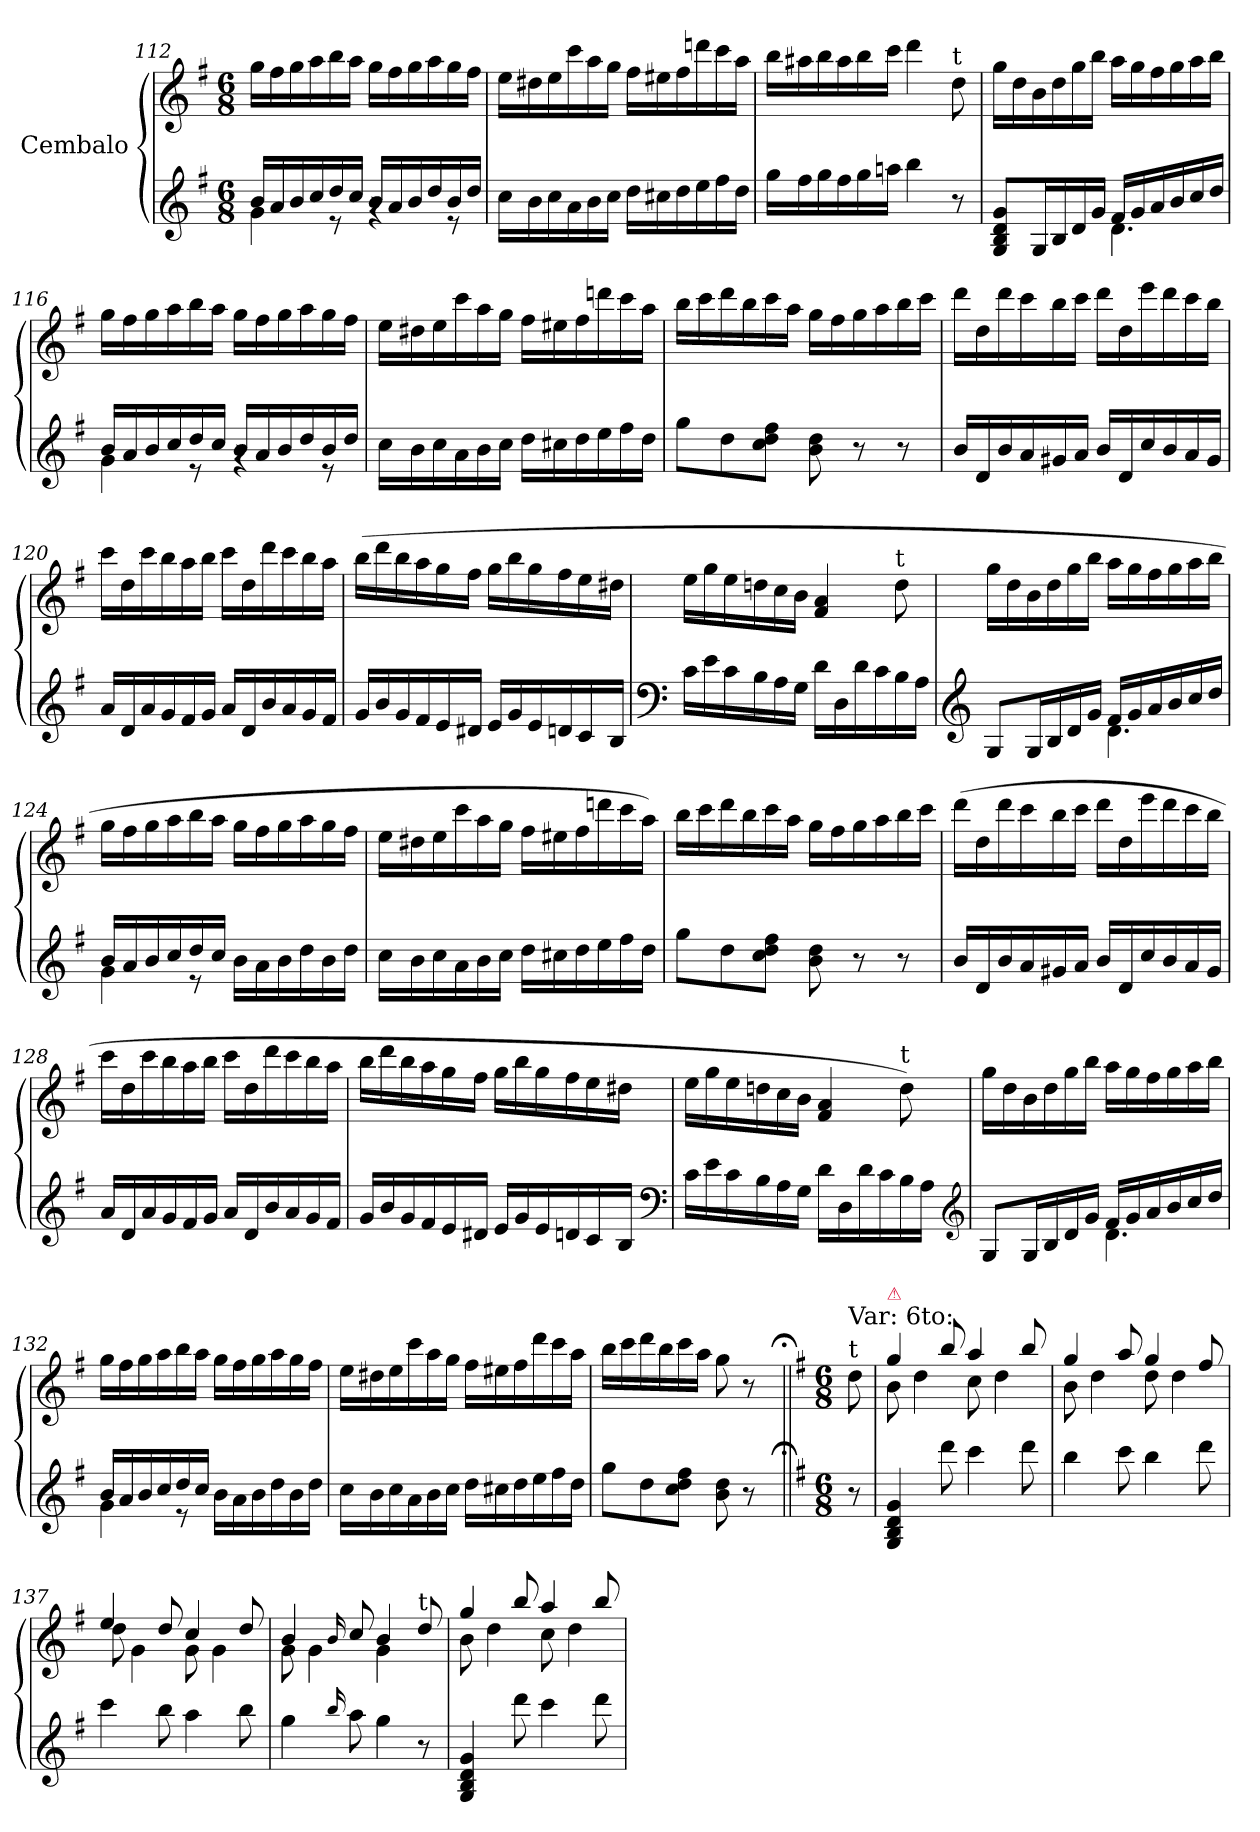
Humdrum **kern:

**kern	**kern
*part2	*part1
*staff2	*staff1
*I"Cembalo	*I"Cembalo
*clefG2	*clefG2
*k[f#]	*k[f#]
*M6/8	*M6/8
=112	=112
*^	*
16b/LL	4g\	16gg\LL
16a/	.	16ff#\
16b/	.	16gg\
16cc/	.	16aa\
16dd/	8r	16bb\
16cc/JJ	.	16aa\JJ
16b/LL	4rg	16gg\LL
16a/	.	16ff#\
16b/	.	16gg\
16dd/	.	16aa\
16b/	8r	16gg\
16dd/JJ	.	16ff#\JJ
*v	*v	*
=113	=113
16cc\LL	16ee\LL
16b\	16dd#X\
16cc\	16ee\
16a\	16ccc\
16b\	16aa\
16cc\JJ	16gg\JJ
16dd\LL	16ff#\LL
16cc#X\	16ee#X\
16dd\	16ff#\
16ee\	16dddn\
16ff#\	16ccc\
16dd\JJ	16aa\JJ
=114	=114
16gg\LL	16bb\LL
16ff#\	16aa#X\
16gg\	16bb\
16ff#\	16aa#\
16gg\	16bb\
16aan\JJ	16ccc\JJ
4bb\	4ddd\
!	!LO:TX:a:t=t
8r	8dd\
=115	=115
*^	*
8G/ 8B/ 8d/ 8g/L	4.rFyy	16gg\LL
.	.	16dd\
16G/L	.	16b\
16B/	.	16dd\
16d/	.	16gg\
16g/JJ	.	16bb\JJ
16f#/LL	4.d\	16aa\LL
16g/	.	16gg\
16a/	.	16ff#\
16b/	.	16gg\
16cc/	.	16aa\
16dd/JJ	.	16bb\JJ
=116	=116	=116
16b/LL	4g\	16gg\LL
16a/	.	16ff#\
16b/	.	16gg\
16cc/	.	16aa\
16dd/	8r	16bb\
16cc/JJ	.	16aa\JJ
16b/LL	4rg	16gg\LL
16a/	.	16ff#\
16b/	.	16gg\
16dd/	.	16aa\
16b/	8r	16gg\
16dd/JJ	.	16ff#\JJ
*v	*v	*
=117	=117
16cc\LL	16ee\LL
16b\	16dd#X\
16cc\	16ee\
16a\	16ccc\
16b\	16aa\
16cc\JJ	16gg\JJ
16dd\LL	16ff#\LL
16cc#X\	16ee#X\
16dd\	16ff#\
16ee\	16dddn\
16ff#\	16ccc\
16dd\JJ	16aa\JJ
=118	=118
8gg\L	16bb\LL
.	16ccc\
8dd\	16ddd\
.	16bb\
8cc\ 8dd\ 8ff#\J	16ccc\
.	16aa\JJ
8b\ 8dd\	16gg\LL
.	16ff#\
8r	16gg\
.	16aa\
8r	16bb\
.	16ccc\JJ
=119	=119
16b/LL	16ddd\LL
16d/	16dd\
16b/	16ddd\
16a/	16ccc\
16g#X/	16bb\
16a/JJ	16ccc\JJ
16b/LL	16ddd\LL
16d/	16dd\
16cc/	16eee\
16b/	16ddd\
16a/	16ccc\
16g#/JJ	16bb\JJ
=120	=120
16a/LL	16ccc\LL
16d/	16dd\
16a/	16ccc\
16g/	16bb\
16f#/	16aa\
16g/JJ	16bb\JJ
16a/LL	16ccc\LL
16d/	16dd\
16b/	16ddd\
16a/	16ccc\
16g/	16bb\
16f#/JJ	16aa\JJ
=121	=121
16g/LL	(16bb\LL
16b/	16ddd\
16g/	16bb\
16f#/	16aa\
16e/	16gg\
16d#X/JJ	16ff#\JJ
16e/LL	16gg\LL
16g/	16bb\
16e/	16gg\
16dn/	16ff#\
16c/	16ee\
16B/JJ	16dd#X\JJ
=122	=122
*clefF4	*
16c\LL	16ee\LL
16e\	16gg\
16c\	16ee\
16B\	16ddn\
16A\	16cc\
16G\JJ	16b\JJ
16d\LL	4f#/ 4a/
16D\	.
16d\	.
16c\	.
!	!LO:TX:a:t=t
16B\	8dd\
16A\JJ	.
=123	=123
*clefG2	*
*^	*
8G/L	4.rFyy	16gg\LL
.	.	16dd\
16G/L	.	16b\
16B/	.	16dd\
16d/	.	16gg\
16g/JJ	.	16bb\JJ
16f#/LL	4.d\	16aa\LL
16g/	.	16gg\
16a/	.	16ff#\
16b/	.	16gg\
16cc/	.	16aa\
16dd/JJ	.	16bb\JJ
=124	=124	=124
16b/LL	4g\	16gg\LL
16a/	.	16ff#\
16b/	.	16gg\
16cc/	.	16aa\
16dd/	8r	16bb\
16cc/JJ	.	16aa\JJ
16b\LL	4.rAyy	16gg\LL
16a\	.	16ff#\
16b\	.	16gg\
16dd\	.	16aa\
16b\	.	16gg\
16dd\JJ	.	16ff#\JJ
*v	*v	*
=125	=125
16cc\LL	16ee\LL
16b\	16dd#X\
16cc\	16ee\
16a\	16ccc\
16b\	16aa\
16cc\JJ	16gg\JJ
16dd\LL	16ff#\LL
16cc#X\	16ee#X\
16dd\	16ff#\
16ee\	16dddn\
16ff#\	16ccc\
16dd\JJ	16aa\JJ)
=126	=126
8gg\L	16bb\LL
.	16ccc\
8dd\	16ddd\
.	16bb\
8cc\ 8dd\ 8ff#\J	16ccc\
.	16aa\JJ
8b\ 8dd\	16gg\LL
.	16ff#\
8r	16gg\
.	16aa\
8r	16bb\
.	16ccc\JJ
=127	=127
16b/LL	(16ddd\LL
16d/	16dd\
16b/	16ddd\
16a/	16ccc\
16g#X/	16bb\
16a/JJ	16ccc\JJ
16b/LL	16ddd\LL
16d/	16dd\
16cc/	16eee\
16b/	16ddd\
16a/	16ccc\
16g#/JJ	16bb\JJ
=128	=128
16a/LL	16ccc\LL
16d/	16dd\
16a/	16ccc\
16g/	16bb\
16f#/	16aa\
16g/JJ	16bb\JJ
16a/LL	16ccc\LL
16d/	16dd\
16b/	16ddd\
16a/	16ccc\
16g/	16bb\
16f#/JJ	16aa\JJ
=129	=129
16g/LL	16bb\LL
16b/	16ddd\
16g/	16bb\
16f#/	16aa\
16e/	16gg\
16d#X/JJ	16ff#\JJ
16e/LL	16gg\LL
16g/	16bb\
16e/	16gg\
16dn/	16ff#\
16c/	16ee\
16B/JJ	16dd#X\JJ
*clefF4	*
=130	=130
16c\LL	16ee\LL
16e\	16gg\
16c\	16ee\
16B\	16ddn\
16A\	16cc\
16G\JJ	16b\JJ
16d\LL	4f#/ 4a/
16D\	.
16d\	.
16c\	.
!	!LO:TX:a:t=t
16B\	8dd\)
16A\JJ	.
*clefG2	*
=131	=131
*^	*
8G/L	4.rFyy	16gg\LL
.	.	16dd\
16G/L	.	16b\
16B/	.	16dd\
16d/	.	16gg\
16g/JJ	.	16bb\JJ
16f#/LL	4.d\	16aa\LL
16g/	.	16gg\
16a/	.	16ff#\
16b/	.	16gg\
16cc/	.	16aa\
16dd/JJ	.	16bb\JJ
=132	=132	=132
16b/LL	4g\	16gg\LL
16a/	.	16ff#\
16b/	.	16gg\
16cc/	.	16aa\
16dd/	8r	16bb\
16cc/JJ	.	16aa\JJ
16b\LL	4.rAyy	16gg\LL
16a\	.	16ff#\
16b\	.	16gg\
16dd\	.	16aa\
16b\	.	16gg\
16dd\JJ	.	16ff#\JJ
*v	*v	*
=133	=133
16cc\LL	16ee\LL
16b\	16dd#X\
16cc\	16ee\
16a\	16ccc\
16b\	16aa\
16cc\JJ	16gg\JJ
16dd\LL	16ff#\LL
16cc#X\	16ee#X\
16dd\	16ff#\
16ee\	16ddd\
16ff#\	16ccc\
16dd\JJ	16aa\JJ
=	=
8gg\L	16bb\LL
.	16ccc\
8dd\	16ddd\
.	16bb\
8cc\ 8dd\ 8ff#\J	16ccc\
.	16aa\JJ
8b\ 8dd\	8gg\
8r	8r
=134||;	=134||;
*k[f#]	*k[f#]
*M6/8	*M6/8
!	!LO:TX:a:t=Var&colon; 6to&colon;
!	!LO:TX:a:t=t
8r	8dd\
=135	=135
*	*^
!	!LO:TX:a:color=crimson:t=⚠	!
4G/ 4B/ 4d/ 4g/	4gg/	8b\
.	.	4dd\
8ddd\	8bb/	.
4ccc\	4aa/	8cc\
.	.	4dd\
8ddd\	8bb/	.
=136	=136	=136
4bb\	4gg/	8b\
.	.	4dd\
8ccc\	8aa/	.
4bb\	4gg/	8dd\
.	.	4dd\
8ddd\	8ff#/	.
=137	=137	=137
4ccc\	4ee/	8dd\
.	.	4g\
8bb\	8dd/	.
4aa\	4cc/	8g\
.	.	4g\
8bb\	8dd/	.
=138	=138	=138
4gg\	4b/	8g\
.	.	4g\
16qqbb/	16qqb/	.
8aa\	8cc/	.
4gg\	4b/	4g\
!	!LO:TX:a:t=t	!
8r	8dd/	8ryy
=139	=139	=139
4G/ 4B/ 4d/ 4g/	4gg/	8b\
.	.	4dd\
8ddd\	8bb/	.
4ccc\	4aa/	8cc\
.	.	4dd\
8ddd\	8bb/	.
*	*v	*v
=	=
*-	*-
